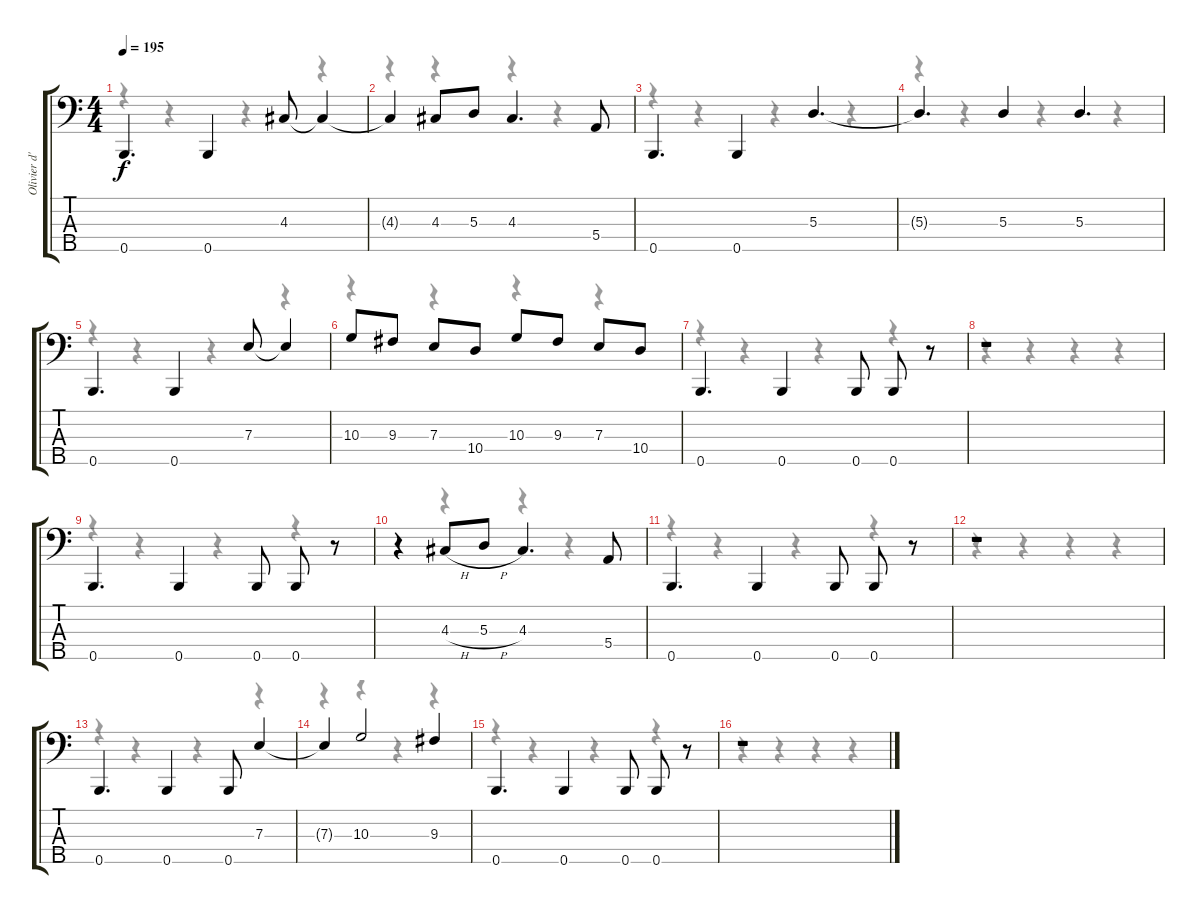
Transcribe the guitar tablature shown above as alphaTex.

\track ("Olivier d'Aries (Bass)" "Olivier d'") {instrument electricbassfinger}
\staff {score tabs}
\tuning (G2 D2 A1 E1 B0) {hide}
\voice
\ts (4 4)
\tempo 195
\clef f4
\ks c
0.5.4{d dy f} 0.5.4 4.3.8 4.3{t}.4 |
4.3{t}.4 4.3.8 5.3.8 4.3.4{d} 5.4.8 |
0.5.4{d} 0.5.4 5.3.4{d} |
5.3{t}.4{d} 5.3.4 5.3.4{d} |
0.5.4{d} 0.5.4 7.3.8 7.3{t}.4 |
10.3.8 9.3.8 7.3.8 10.4.8 10.3.8 9.3.8 7.3.8 10.4.8 |
0.5.4{d} 0.5.4 0.5.8 0.5.8 r.8 |
r.1 |
0.5.4{d} 0.5.4 0.5.8 0.5.8 r.8 |
r.4 4.3{h}.8 5.3{h}.8 4.3.4{d} 5.4.8 |
0.5.4{d} 0.5.4 0.5.8 0.5.8 r.8 |
r.1 |
0.5.4{d} 0.5.4 0.5.8 7.3.4 |
7.3{t}.4 10.3.2 9.3.4 |
0.5.4{d} 0.5.4 0.5.8 0.5.8 r.8 |
r.1
\voice
\clef f4
\ottava regular
\simile none
\ks c
r.4{dy f} r.4 r.4 r.4 |
r.4 r.4 r.4 r.4 |
r.4 r.4 r.4 r.4 |
r.4 r.4 r.4 r.4 |
r.4 r.4 r.4 r.4 |
r.4 r.4 r.4 r.4 |
r.4 r.4 r.4 r.4 |
r.4 r.4 r.4 r.4 |
r.4 r.4 r.4 r.4 |
r.4 r.4 r.4 r.4 |
r.4 r.4 r.4 r.4 |
r.4 r.4 r.4 r.4 |
r.4 r.4 r.4 r.4 |
r.4 r.4 r.4 r.4 |
r.4 r.4 r.4 r.4 |
r.4 r.4 r.4 r.4
